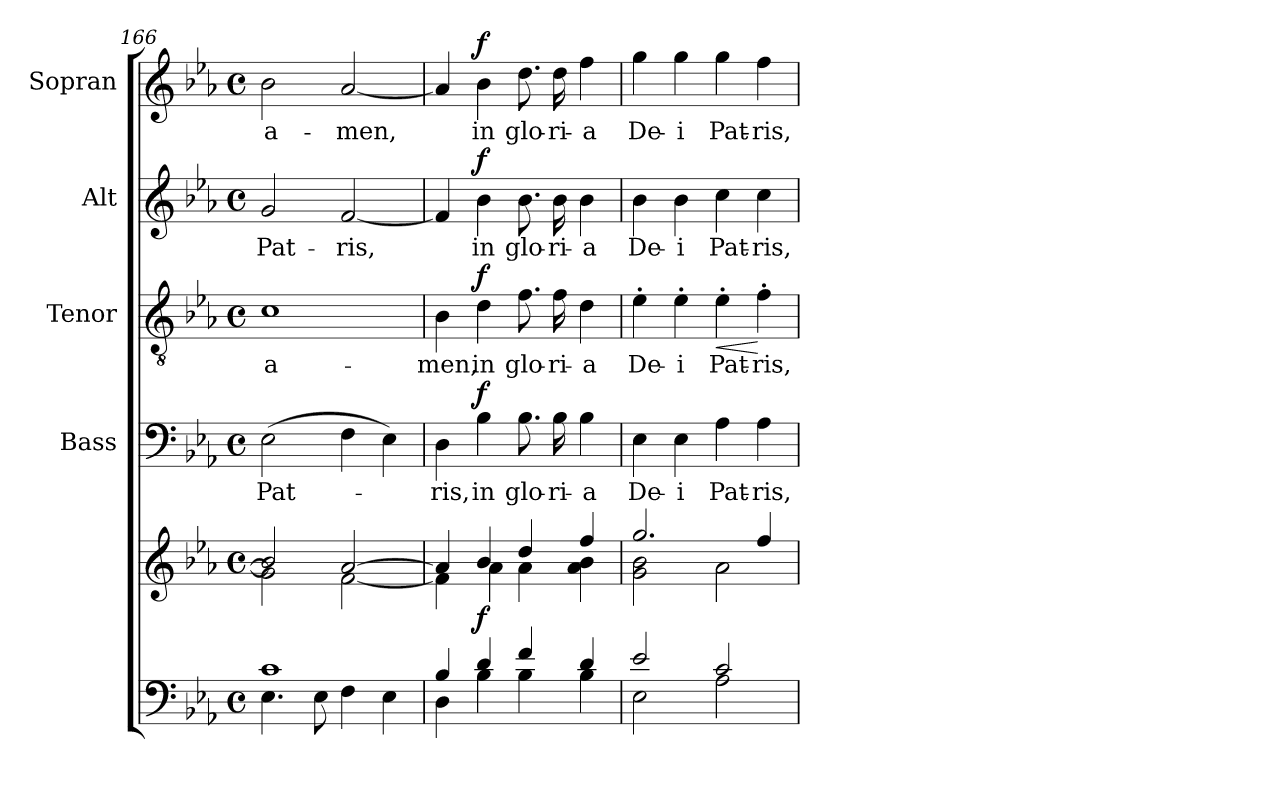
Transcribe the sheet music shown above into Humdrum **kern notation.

**kern	**kern	**dynam	**kern	**text	**dynam	**kern	**text	**dynam	**kern	**text	**dynam	**kern	**text	**dynam
*part5	*part5	*part5	*part4	*part4	*part4	*part3	*part3	*part3	*part2	*part2	*part2	*part1	*part1	*part1
*staff6	*staff5	*staff5/6	*staff4	*staff4	*staff4	*staff3	*staff3	*staff3	*staff2	*staff2	*staff2	*staff1	*staff1	*staff1
*	*	*	*I"Bass	*	*	*I"Tenor	*	*	*I"Alt	*	*	*I"Sopran	*	*
*	*	*	*I'B.	*	*	*I'T.	*	*	*I'A.	*	*	*I'S.	*	*
*clefF4	*clefG2	*	*clefF4	*	*	*clefGv2	*	*	*clefG2	*	*	*clefG2	*	*
*k[b-e-a-]	*k[b-e-a-]	*	*k[b-e-a-]	*	*	*k[b-e-a-]	*	*	*k[b-e-a-]	*	*	*k[b-e-a-]	*	*
*E-:	*E-:	*	*E-:	*	*	*E-:	*	*	*E-:	*	*	*E-:	*	*
*M4/4	*M4/4	*	*M4/4	*	*	*M4/4	*	*	*M4/4	*	*	*M4/4	*	*
*met(c)	*met(c)	*	*met(c)	*	*	*met(c)	*	*	*met(c)	*	*	*met(c)	*	*
=166	=166	=166	=166	=166	=166	=166	=166	=166	=166	=166	=166	=166	=166	=166
*^	*^	*	*	*	*	*	*	*	*	*	*	*	*	*
!	!	!	!	!	!	!LO:LY:b	!	!	!LO:LY:b	!	!	!LO:LY:b	!	!	!LO:LY:b	!
1c	4.E-\	2b-/]	2g\]	.	(>2E-\	Pat-	.	1c	a-	.	2g/	Pat-	.	2b-\	a-	.
.	8E-\	.	.	.	.	.	.	.	.	.	.	.	.	.	.	.
!	!	!	!	!	!	!	!	!	!	!	!	!LO:LY:b	!	!	!LO:LY:b	!
.	4F\	[>2a-/	[<2f\	.	4F\	.	.	.	.	.	[2f/	-ris,	.	[2a-/	-men,	.
.	4E-\	.	.	.	4E-\)	.	.	.	.	.	.	.	.	.	.	.
=167	=167	=167	=167	=167	=167	=167	=167	=167	=167	=167	=167	=167	=167	=167	=167	=167
!	!	!	!	!	!	!LO:LY:b	!	!	!LO:LY:b	!	!	!	!	!	!	!
4B-/	4D\	4a-/]	4f\]	.	4D\	-ris,	.	4B-\	-men,	.	4f/]	.	.	4a-/]	.	.
!	!	!	!	!LO:DY:b	!	!LO:LY:b	!LO:DY:a	!	!LO:LY:b	!LO:DY:a	!	!LO:LY:b	!LO:DY:a	!	!LO:LY:b	!LO:DY:a
4d/	4B-\	4b-/	4a-\	f	4B-\	in	f	4d\	in	f	4b-\	in	f	4b-\	in	f
!	!	!	!	!	!	!LO:LY:b	!	!	!LO:LY:b	!	!	!LO:LY:b	!	!	!LO:LY:b	!
4f/	4B-\	4dd/	4a-\	.	8.B-\	glo-	.	8.f\	glo-	.	8.b-\	glo-	.	8.dd\	glo-	.
!	!	!	!	!	!	!LO:LY:b	!	!	!LO:LY:b	!	!	!LO:LY:b	!	!	!LO:LY:b	!
.	.	.	.	.	16B-\	-ri-	.	16f\	-ri-	.	16b-\	-ri-	.	16dd\	-ri-	.
!	!	!	!	!	!	!LO:LY:b	!	!	!LO:LY:b	!	!	!LO:LY:b	!	!	!LO:LY:b	!
4d/	4B-\	4ff/	4a-\ 4b-\	.	4B-\	-a	.	4d\	-a	.	4b-\	-a	.	4ff\	-a	.
=168	=168	=168	=168	=168	=168	=168	=168	=168	=168	=168	=168	=168	=168	=168	=168	=168
!	!	!	!	!	!	!LO:LY:b	!	!	!LO:LY:b	!	!	!LO:LY:b	!	!	!LO:LY:b	!
2e-/	2E-\	2.gg/	2g\ 2b-\	.	4E-\	De-	.	4e-'>\	De-	.	4b-\	De-	.	4gg\	De-	.
!	!	!	!	!	!	!LO:LY:b	!	!	!LO:LY:b	!	!	!LO:LY:b	!	!	!LO:LY:b	!
.	.	.	.	.	4E-\	-i	.	4e-'>\	-i	.	4b-\	-i	.	4gg\	-i	.
!	!	!	!	!	!	!LO:LY:b	!	!	!LO:LY:b	!LO:HP:b	!	!LO:LY:b	!	!	!LO:LY:b	!
2c/	2A-\	.	2a-\	.	4A-\	Pat-	.	4e-'>\	Pat-	<	4cc\	Pat-	.	4gg\	Pat-	.
!	!	!	!	!	!	!LO:LY:b	!	!	!LO:LY:b	!	!	!LO:LY:b	!	!	!LO:LY:b	!
.	.	4ff/	.	.	4A-\	-ris,	.	4f'>\	-ris,	[	4cc\	-ris,	.	4ff\	-ris,	.
*v	*v	*	*	*	*	*	*	*	*	*	*	*	*	*	*	*
*	*v	*v	*	*	*	*	*	*	*	*	*	*	*	*	*
=	=	=	=	=	=	=	=	=	=	=	=	=	=	=
*-	*-	*-	*-	*-	*-	*-	*-	*-	*-	*-	*-	*-	*-	*-
